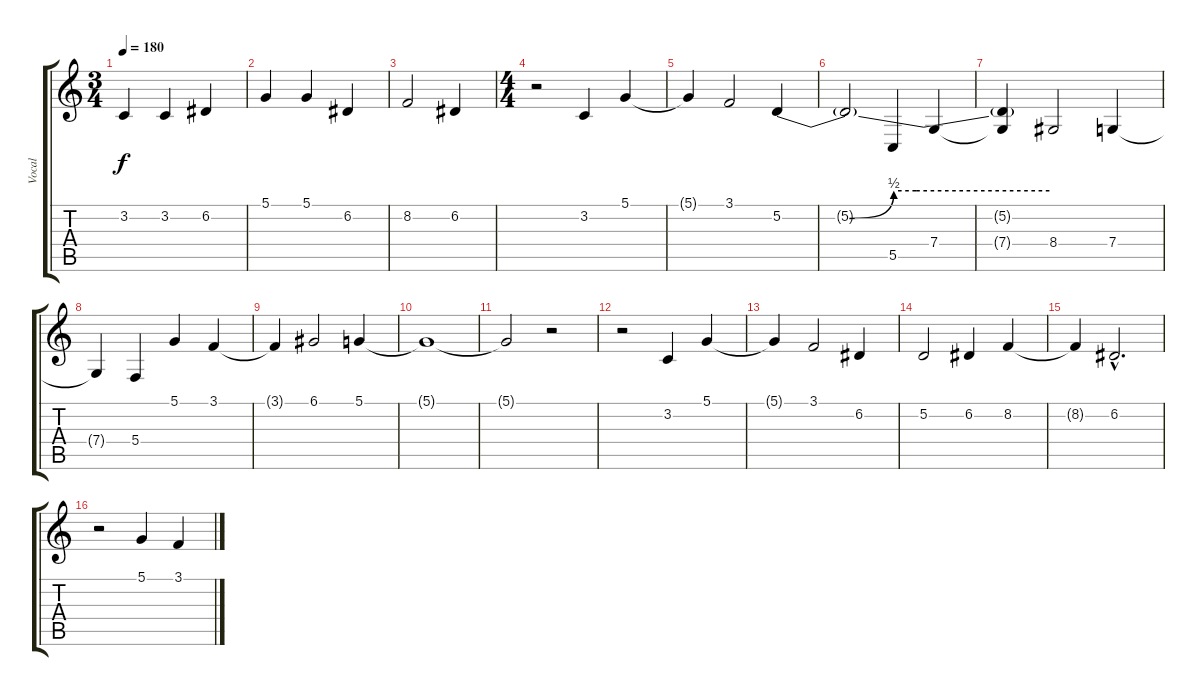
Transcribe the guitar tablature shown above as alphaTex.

\track ("Vocal" "Vocal") {instrument stringensemble1}
\staff {score tabs}
\tuning (D4 A3 F3 C3 G2 C2) {hide}
\ts (3 4)
\tempo 180
\clef g2
\ks c
3.2.4{dy f} 3.2.4 6.2.4 |
5.1.4 5.1.4 6.2.4 |
8.2.2 6.2.4 |
\ts (4 4)
r.2 3.2.4 5.1.4 |
5.1{t}.4 3.1.2 5.2{be (custom 0 0 15 0 25 2 30 2 60 2)}.4 |
5.2{t}.2 5.5.4 7.4.4 |
(5.2{t} 7.4{t}).4 8.4.2 7.4.4 |
7.4{t}.4 5.4.4 5.1.4 3.1.4 |
3.1{t}.4 6.1.2 5.1.4 |
5.1{t}.1 |
5.1{t}.2 r.2 |
r.2 3.2.4 5.1.4 |
5.1{t}.4 3.1.2 6.2.4 |
5.2.2 6.2.4 8.2.4 |
8.2{t}.4 6.2{hac}.2{d} |
r.2 5.1.4 3.1.4
